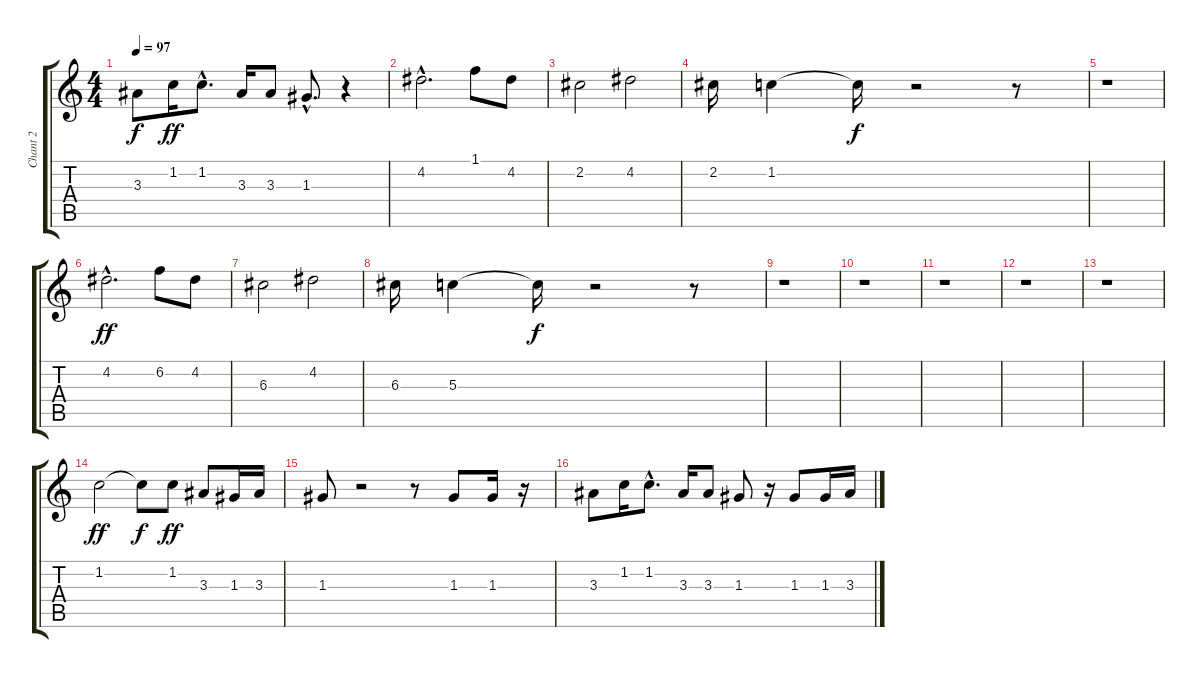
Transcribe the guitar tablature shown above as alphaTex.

\track ("Chant 2" "Chant 2") {instrument electricbassfinger}
\staff {score tabs}
\tuning (E4 B3 G3 D3 A2 E2) {hide}
\ts (4 4)
\tempo 97
\clef g2
\ks c
3.3{t}.8{dy f} 1.2.16{dy ff} 1.2{hac}.8{d} 3.3.16 3.3.8 1.3{hac}.8{d} r.4 |
4.2{hac}.2{d} 1.1.8 4.2.8 |
2.2.2 4.2.2 |
2.2.16 1.2.4 1.2{t}.16{dy f} r.2 r.8 |
r.1 |
4.2{hac}.2{d dy ff} 6.2.8 4.2.8 |
6.3.2 4.2.2 |
6.3.16 5.3.4 5.3{t}.16{dy f} r.2 r.8 |
r.1 |
r.1 |
r.1 |
r.1 |
r.1 |
1.2.2{dy ff} 1.2{t}.8{dy f} 1.2.8{dy ff} 3.3.8 1.3.16 3.3.16 |
1.3.8 r.2 r.8 1.3.8 1.3.16 r.16 |
3.3.8 1.2.16 1.2{hac}.8{d} 3.3.16 3.3.8 1.3.8 r.16 1.3.8 1.3.16 3.3.16
